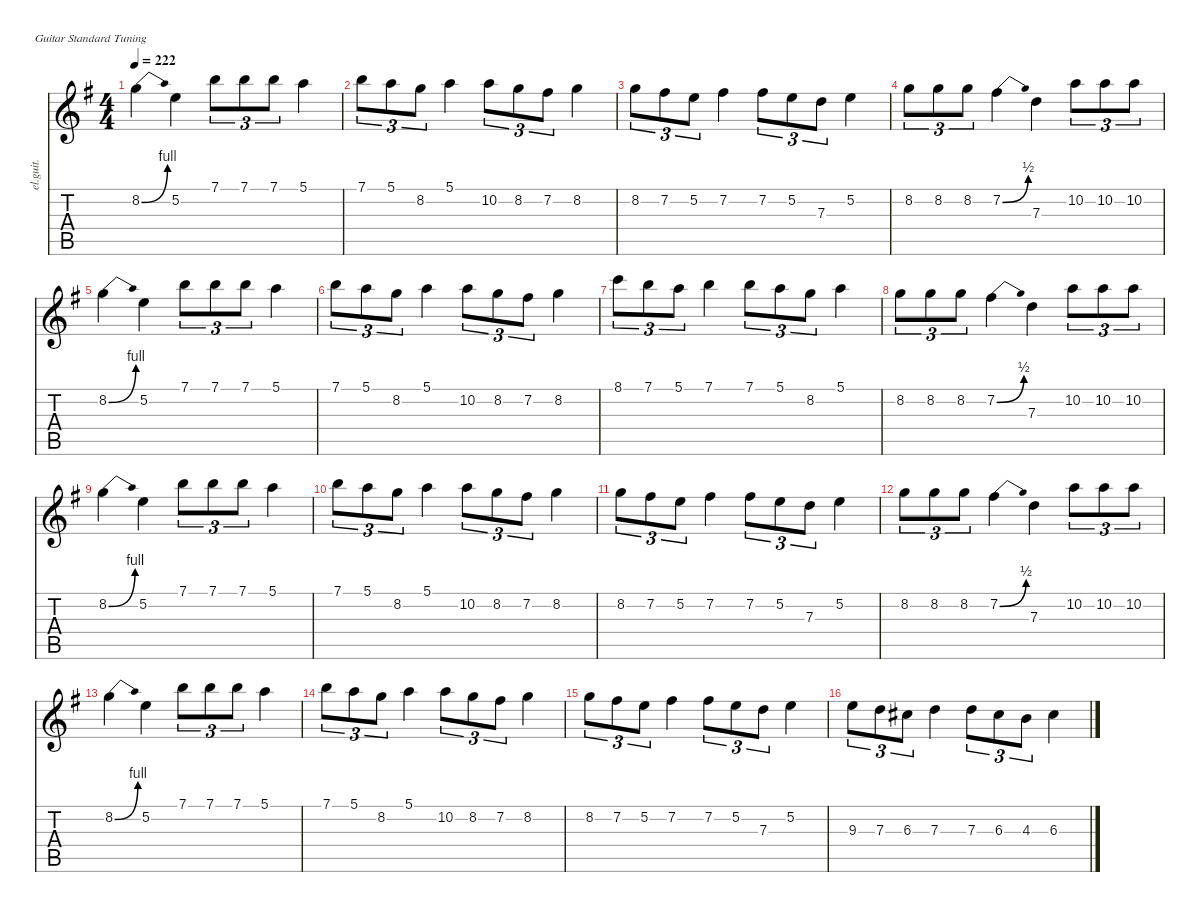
\defaultSystemsLayout 4
\hideDynamics
\bracketExtendMode nobrackets
\otherSystemsTrackNameOrientation horizontal
\track ("Guitar 1" "el.guit.") {defaultSystemsLayout 8 mute instrument electricguitarclean}
\staff {score tabs}
\tuning (E4 B3 G3 D3 A2 E2)
\ts (4 4)
\tempo 222
\clef g2
\ks eminor
8.2{be (bend 0 0 30 4) acc forcenatural}.4{dy f beam Down} 5.2{acc forcenatural}.4{beam Down} 7.1{acc forcenatural}.8{tu (3 2) beam Down} 7.1{acc forcenatural}.8{tu (3 2) beam Down} 7.1{acc forcenatural}.8{tu (3 2) beam Down} 5.1{acc forcenatural}.4{beam Down} |
7.1{acc forcenatural}.8{tu (3 2) beam Down} 5.1{acc forcenatural}.8{tu (3 2) beam Down} 8.2{acc forcenatural}.8{tu (3 2) beam Down} 5.1{acc forcenatural}.4{beam Down} 10.2{acc forcenatural}.8{tu (3 2) beam Down} 8.2{acc forcenatural}.8{tu (3 2) beam Down} 7.2{acc #}.8{tu (3 2) beam Down} 8.2{acc forcenatural}.4{beam Down} |
8.2{acc forcenatural}.8{tu (3 2) beam Down} 7.2{acc #}.8{tu (3 2) beam Down} 5.2{acc forcenatural}.8{tu (3 2) beam Down} 7.2{acc #}.4{beam Down} 7.2{acc #}.8{tu (3 2) beam Down} 5.2{acc forcenatural}.8{tu (3 2) beam Down} 7.3{acc forcenatural}.8{tu (3 2) beam Down} 5.2{acc forcenatural}.4{beam Down} |
8.2{acc forcenatural}.8{tu (3 2) beam Down} 8.2{acc forcenatural}.8{tu (3 2) beam Down} 8.2{acc forcenatural}.8{tu (3 2) beam Down} 7.2{be (bend 0 0 30 2) acc #}.4{beam Down} 7.3{acc forcenatural}.4{beam Down} 10.2{acc forcenatural}.8{tu (3 2) beam Down} 10.2{acc forcenatural}.8{tu (3 2) beam Down} 10.2{acc forcenatural}.8{tu (3 2) beam Down} |
8.2{be (bend 0 0 30 4) acc forcenatural}.4{beam Down} 5.2{acc forcenatural}.4{beam Down} 7.1{acc forcenatural}.8{tu (3 2) beam Down} 7.1{acc forcenatural}.8{tu (3 2) beam Down} 7.1{acc forcenatural}.8{tu (3 2) beam Down} 5.1{acc forcenatural}.4{beam Down} |
7.1{acc forcenatural}.8{tu (3 2) beam Down} 5.1{acc forcenatural}.8{tu (3 2) beam Down} 8.2{acc forcenatural}.8{tu (3 2) beam Down} 5.1{acc forcenatural}.4{beam Down} 10.2{acc forcenatural}.8{tu (3 2) beam Down} 8.2{acc forcenatural}.8{tu (3 2) beam Down} 7.2{acc #}.8{tu (3 2) beam Down} 8.2{acc forcenatural}.4{beam Down} |
8.1{acc forcenatural}.8{tu (3 2) beam Down} 7.1{acc forcenatural}.8{tu (3 2) beam Down} 5.1{acc forcenatural}.8{tu (3 2) beam Down} 7.1{acc forcenatural}.4{beam Down} 7.1{acc forcenatural}.8{tu (3 2) beam Down} 5.1{acc forcenatural}.8{tu (3 2) beam Down} 8.2{acc forcenatural}.8{tu (3 2) beam Down} 5.1{acc forcenatural}.4{beam Down} |
8.2{acc forcenatural}.8{tu (3 2) beam Down} 8.2{acc forcenatural}.8{tu (3 2) beam Down} 8.2{acc forcenatural}.8{tu (3 2) beam Down} 7.2{be (bend 0 0 30 2) acc #}.4{beam Down} 7.3{acc forcenatural}.4{beam Down} 10.2{acc forcenatural}.8{tu (3 2) beam Down} 10.2{acc forcenatural}.8{tu (3 2) beam Down} 10.2{acc forcenatural}.8{tu (3 2) beam Down} |
8.2{be (bend 0 0 30 4) acc forcenatural}.4{beam Down} 5.2{acc forcenatural}.4{beam Down} 7.1{acc forcenatural}.8{tu (3 2) beam Down} 7.1{acc forcenatural}.8{tu (3 2) beam Down} 7.1{acc forcenatural}.8{tu (3 2) beam Down} 5.1{acc forcenatural}.4{beam Down} |
7.1{acc forcenatural}.8{tu (3 2) beam Down} 5.1{acc forcenatural}.8{tu (3 2) beam Down} 8.2{acc forcenatural}.8{tu (3 2) beam Down} 5.1{acc forcenatural}.4{beam Down} 10.2{acc forcenatural}.8{tu (3 2) beam Down} 8.2{acc forcenatural}.8{tu (3 2) beam Down} 7.2{acc #}.8{tu (3 2) beam Down} 8.2{acc forcenatural}.4{beam Down} |
8.2{acc forcenatural}.8{tu (3 2) beam Down} 7.2{acc #}.8{tu (3 2) beam Down} 5.2{acc forcenatural}.8{tu (3 2) beam Down} 7.2{acc #}.4{beam Down} 7.2{acc #}.8{tu (3 2) beam Down} 5.2{acc forcenatural}.8{tu (3 2) beam Down} 7.3{acc forcenatural}.8{tu (3 2) beam Down} 5.2{acc forcenatural}.4{beam Down} |
8.2{acc forcenatural}.8{tu (3 2) beam Down} 8.2{acc forcenatural}.8{tu (3 2) beam Down} 8.2{acc forcenatural}.8{tu (3 2) beam Down} 7.2{be (bend 0 0 30 2) acc #}.4{beam Down} 7.3{acc forcenatural}.4{beam Down} 10.2{acc forcenatural}.8{tu (3 2) beam Down} 10.2{acc forcenatural}.8{tu (3 2) beam Down} 10.2{acc forcenatural}.8{tu (3 2) beam Down} |
8.2{be (bend 0 0 30 4) acc forcenatural}.4{beam Down} 5.2{acc forcenatural}.4{beam Down} 7.1{acc forcenatural}.8{tu (3 2) beam Down} 7.1{acc forcenatural}.8{tu (3 2) beam Down} 7.1{acc forcenatural}.8{tu (3 2) beam Down} 5.1{acc forcenatural}.4{beam Down} |
7.1{acc forcenatural}.8{tu (3 2) beam Down} 5.1{acc forcenatural}.8{tu (3 2) beam Down} 8.2{acc forcenatural}.8{tu (3 2) beam Down} 5.1{acc forcenatural}.4{beam Down} 10.2{acc forcenatural}.8{tu (3 2) beam Down} 8.2{acc forcenatural}.8{tu (3 2) beam Down} 7.2{acc #}.8{tu (3 2) beam Down} 8.2{acc forcenatural}.4{beam Down} |
8.2{acc forcenatural}.8{tu (3 2) beam Down} 7.2{acc #}.8{tu (3 2) beam Down} 5.2{acc forcenatural}.8{tu (3 2) beam Down} 7.2{acc #}.4{beam Down} 7.2{acc #}.8{tu (3 2) beam Down} 5.2{acc forcenatural}.8{tu (3 2) beam Down} 7.3{acc forcenatural}.8{tu (3 2) beam Down} 5.2{acc forcenatural}.4{beam Down} |
9.3{acc forcenatural}.8{tu (3 2) beam Down} 7.3{acc forcenatural}.8{tu (3 2) beam Down} 6.3{acc #}.8{tu (3 2) beam Down} 7.3{acc forcenatural}.4{beam Down} 7.3{acc forcenatural}.8{tu (3 2) beam Down} 6.3{acc #}.8{tu (3 2) beam Down} 4.3{acc forcenatural}.8{tu (3 2) beam Down} 6.3{acc #}.4{beam Down}
